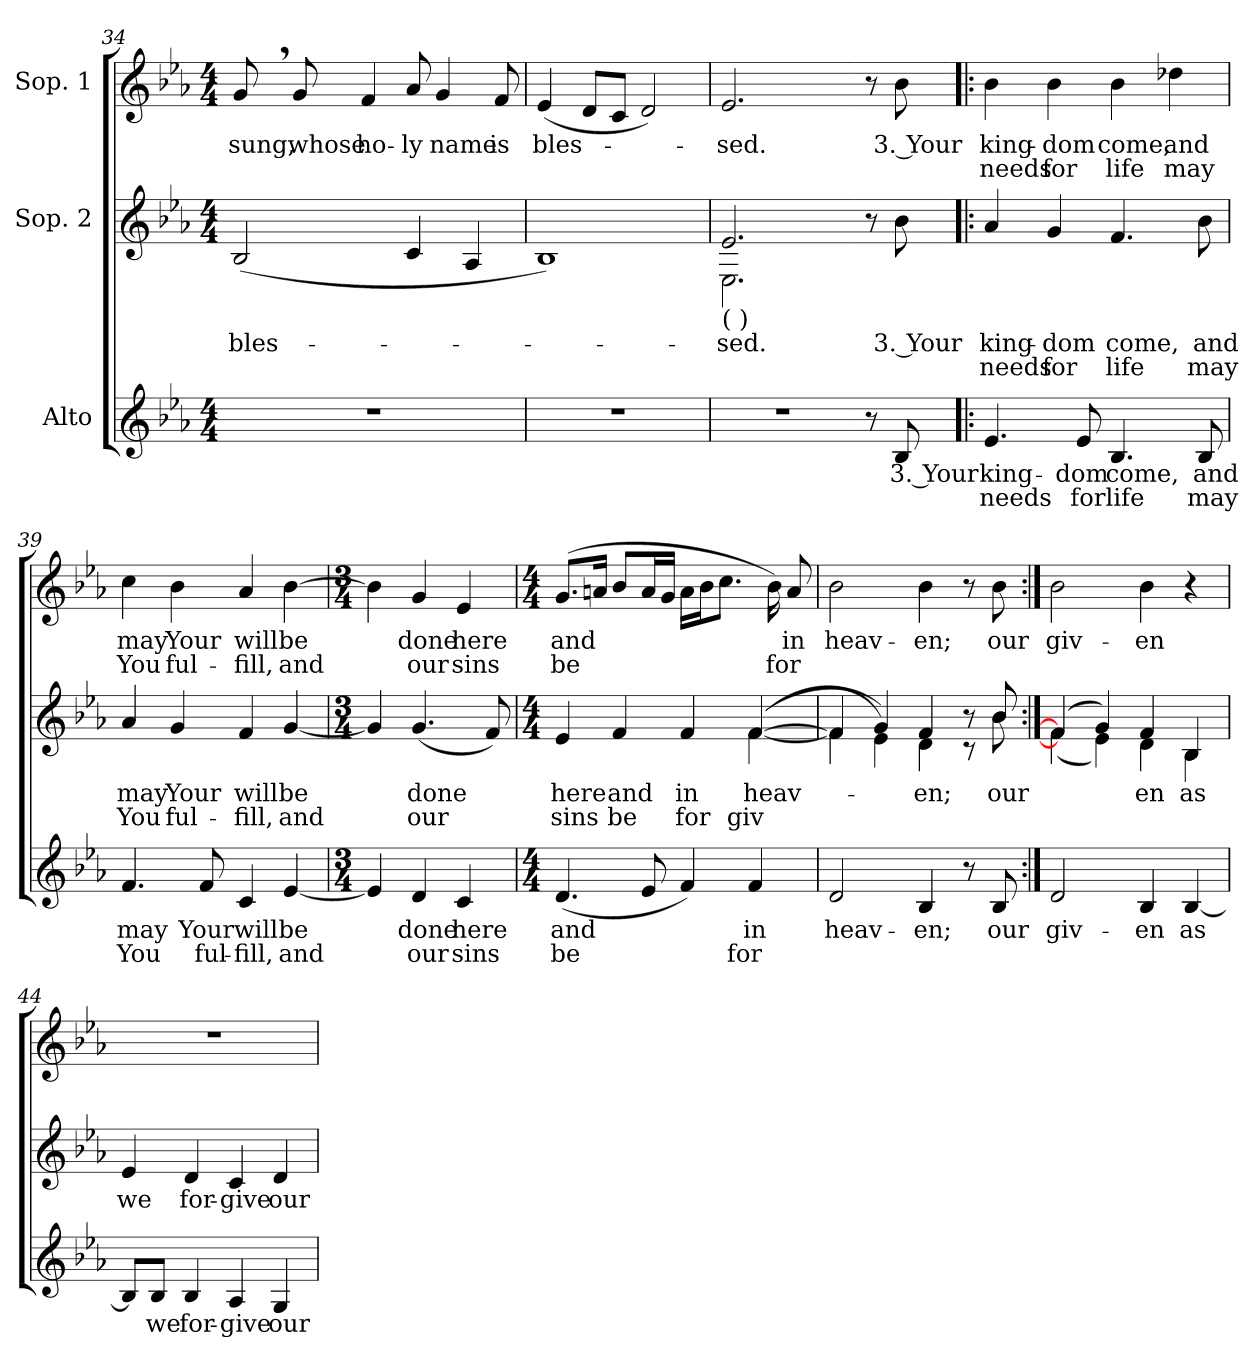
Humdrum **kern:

**kern	**text	**text	**kern	**text	**text	**kern	**text	**text
*part3	*part3	*part3	*part2	*part2	*part2	*part1	*part1	*part1
*staff3	*staff3	*staff3	*staff2	*staff2	*staff2	*staff1	*staff1	*staff1
*I"Alto	*	*	*I"Sop. 2	*	*	*I"Sop. 1	*	*
!!LO:LB:g=z
*clefG2	*	*	*clefG2	*	*	*clefG2	*	*
*k[b-e-a-]	*	*	*k[b-e-a-]	*	*	*k[b-e-a-]	*	*
*E-:	*	*	*E-:	*	*	*E-:	*	*
*M4/4	*	*	*M4/4	*	*	*M4/4	*	*
=34	=34	=34	=34	=34	=34	=34	=34	=34
!	!	!	!	!LO:LY:b	!	!	!	!
!	!	!	!	!	!	!	!LO:LY:b	!
1r	.	.	(<2B-/	bles-	.	8g,>/	sung,	.
!	!	!	!	!	!	!	!LO:LY:b	!
.	.	.	.	.	.	8g/	whose	.
!	!	!	!	!	!	!	!LO:LY:b	!
.	.	.	.	.	.	4f/	ho-	.
!	!	!	!	!	!	!	!LO:LY:b	!
.	.	.	4c/	.	.	8a-/	-ly	.
!	!	!	!	!	!	!	!LO:LY:b	!
.	.	.	.	.	.	4g/	name	.
.	.	.	4A-/	.	.	.	.	.
!	!	!	!	!	!	!	!LO:LY:b	!
.	.	.	.	.	.	8f/	is	.
=35	=35	=35	=35	=35	=35	=35	=35	=35
!	!	!	!	!	!	!	!LO:LY:b	!
1r	.	.	1B-)	.	.	(<4e-/	bles-	.
.	.	.	.	.	.	8d/L	.	.
.	.	.	.	.	.	8c/J	.	.
.	.	.	.	.	.	2d/)	.	.
=36	=36	=36	=36	=36	=36	=36	=36	=36
!	!	!	!	!LO:LY:b	!	!	!	!
*	*	*	*^	*	*	*	*	*
!	!	!	!LO:TX:b:t=( )	!	!	!	!	!	!
!	!	!	!	!	!	!	!	!LO:LY:b	!
1r	.	.	2.e-/	2.E-\	-sed.	.	2.e-/	-sed.	.
.	.	.	4ryy	4ryy	.	.	4ryy	.	.
*	*	*	*v	*v	*	*	*	*	*
=37-	=37-	=37-	=37-	=37-	=37-	=37-	=37-	=37-
8r	.	.	8r	.	.	8r	.	.
!	!LO:LY:b	!	!	!	!	!	!	!
!	!	!	!	!LO:LY:b	!	!	!	!
!	!	!	!	!	!	!	!LO:LY:b	!
8B-/	3. Your	.	8b-\	3. Your	.	8b-\	3. Your	.
=38!|:	=38!|:	=38!|:	=38!|:	=38!|:	=38!|:	=38!|:	=38!|:	=38!|:
!	!LO:LY:b	!LO:LY:b	!	!	!	!	!	!
!	!	!	!	!LO:LY:b	!LO:LY:b	!	!	!
!	!	!	!	!	!	!	!LO:LY:b	!LO:LY:b
4.e-/	king-	needs	4a-/	king-	needs	4b-\	king-	needs
!	!	!	!	!LO:LY:b	!LO:LY:b	!	!	!
!	!	!	!	!	!	!	!LO:LY:b	!LO:LY:b
.	.	.	4g/	-dom	for	4b-\	-dom	for
!	!LO:LY:b	!LO:LY:b	!	!	!	!	!	!
8e-/	-dom	for	.	.	.	.	.	.
!	!LO:LY:b	!LO:LY:b	!	!	!	!	!	!
!	!	!	!	!LO:LY:b	!LO:LY:b	!	!	!
!	!	!	!	!	!	!	!LO:LY:b	!LO:LY:b
4.B-/	come,	life	4.f/	come,	life	4b-\	come,	life
!	!	!	!	!	!	!	!LO:LY:b	!LO:LY:b
.	.	.	.	.	.	4dd-X\	and	may
!	!LO:LY:b	!LO:LY:b	!	!	!	!	!	!
!	!	!	!	!LO:LY:b	!LO:LY:b	!	!	!
8B-/	and	may	8b-\	and	may	.	.	.
!!LO:LB:g=z
=39	=39	=39	=39	=39	=39	=39	=39	=39
!	!LO:LY:b	!LO:LY:b	!	!	!	!	!	!
!	!	!	!	!LO:LY:b	!LO:LY:b	!	!	!
!	!	!	!	!	!	!	!LO:LY:b	!LO:LY:b
4.f/	may	You	4a-/	may	You	4cc\	may	You
!	!	!	!	!LO:LY:b	!LO:LY:b	!	!	!
!	!	!	!	!	!	!	!LO:LY:b	!LO:LY:b
.	.	.	4g/	Your	ful-	4b-\	Your	ful-
!	!LO:LY:b	!LO:LY:b	!	!	!	!	!	!
8f/	Your	ful-	.	.	.	.	.	.
!	!LO:LY:b	!LO:LY:b	!	!	!	!	!	!
!	!	!	!	!LO:LY:b	!LO:LY:b	!	!	!
!	!	!	!	!	!	!	!LO:LY:b	!LO:LY:b
4c/	will	-fill,	4f/	will	-fill,	4a-/	will	-fill,
!	!LO:LY:b	!LO:LY:b	!	!	!	!	!	!
!	!	!	!	!LO:LY:b	!LO:LY:b	!	!	!
!	!	!	!	!	!	!	!LO:LY:b	!LO:LY:b
[4e-/	be	and	[4g/	be	and	[4b-\	be	and
=40	=40	=40	=40	=40	=40	=40	=40	=40
*M3/4	*	*	*M3/4	*	*	*M3/4	*	*
4e-/]	.	.	4g/]	.	.	4b-\]	.	.
!	!LO:LY:b	!LO:LY:b	!	!	!	!	!	!
!	!	!	!	!LO:LY:b	!LO:LY:b	!	!	!
!	!	!	!	!	!	!	!LO:LY:b	!LO:LY:b
4d/	done	our	(<4.g/	done	our	4g/	done	our
!	!LO:LY:b	!LO:LY:b	!	!	!	!	!	!
!	!	!	!	!	!	!	!LO:LY:b	!LO:LY:b
4c/	here	sins	.	.	.	4e-/	here	sins
.	.	.	8f/)	.	.	.	.	.
=41	=41	=41	=41	=41	=41	=41	=41	=41
*M4/4	*	*	*M4/4	*	*	*M4/4	*	*
!	!LO:LY:b	!LO:LY:b	!	!	!	!	!	!
!	!	!	!	!LO:LY:b	!LO:LY:b	!	!	!
*	*	*	*^	*	*	*	*	*
!	!	!	!	!	!	!	!	!LO:LY:b	!LO:LY:b
(<4.d/	and	be	4e-/	2.ryy	here	sins	(>8.g/L	and	be
.	.	.	.	.	.	.	16an/Jk	.	.
!	!	!	!	!	!LO:LY:b	!LO:LY:b	!	!	!
.	.	.	4f/	.	and	be	8b-/L	.	.
8e-/	.	.	.	.	.	.	16a/L	.	.
.	.	.	.	.	.	.	16g/JJ	.	.
!	!	!	!	!	!LO:LY:b	!LO:LY:b	!	!	!
4f/)	.	.	4f/	.	in	for­	16a\LL	.	.
.	.	.	.	.	.	.	16b-\J	.	.
.	.	.	.	.	.	.	8.cc\J	.	.
!	!LO:LY:b	!LO:LY:b	!	!	!	!	!	!	!
!	!	!	!	!	!LO:LY:b	!LO:LY:b	!	!	!
4f/	in	for­	((<[>4f/	[<4f\	heav-	giv­	.	.	.
.	.	.	.	.	.	.	16b-\)	.	.
!	!	!	!	!	!	!	!	!LO:LY:b	!LO:LY:b
.	.	.	.	.	.	.	8a/	in	for­
=42	=42	=42	=42	=42	=42	=42	=42	=42	=42
!	!LO:LY:b	!	!	!	!	!	!	!	!
!	!	!	!	!	!	!	!	!LO:LY:b	!
2d/	heav-	.	4f/]	4f\]	.	.	2b-\	heav-	.
.	.	.	4g/)	4e-\)	.	.	.	.	.
!	!LO:LY:b	!	!	!	!	!	!	!	!
!	!	!	!	!	!LO:LY:b	!	!	!	!
!	!	!	!	!	!	!	!	!LO:LY:b	!
4B-/	-en;	.	4f/	4d\	-en;	.	4b-\	-en;	.
8r	.	.	8ra	8rc	.	.	8r	.	.
!	!LO:LY:b	!	!	!	!	!	!	!	!
!	!	!	!	!	!LO:LY:b	!	!	!	!
!	!	!	!	!	!	!	!	!LO:LY:b	!
8B-/	our	.	8b-/	8b-\	our	.	8b-\	our	.
!!LO:PB:g=z
=43:|!	=43:|!	=43:|!	=43:|!	=43:|!	=43:|!	=43:|!	=43:|!	=43:|!	=43:|!
!	!LO:LY:b	!	!	!	!	!	!	!	!
!	!	!	!	!	!	!	!	!LO:LY:b	!
2d/	giv-	.	(>4f/]	(<4f\]	.	.	2b-\	giv-	.
.	.	.	4g/)	4e-\)	.	.	.	.	.
!	!LO:LY:b	!	!	!	!	!	!	!	!
!	!	!	!	!	!LO:LY:b	!	!	!	!
!	!	!	!	!	!	!	!	!LO:LY:b	!
4B-/	-en	.	4f/	4d\	en	.	4b-\	-en	.
!	!LO:LY:b	!	!	!	!	!	!	!	!
!	!	!	!	!	!LO:LY:b	!	!	!	!
[4B-/	as	.	4B-/	4B-\	as	.	4r	.	.
*	*	*	*v	*v	*	*	*	*	*
=44	=44	=44	=44	=44	=44	=44	=44	=44
*	*	*	*^	*	*	*	*	*
!	!	!	!	!	!LO:LY:b	!	!	!	!
*	*	*	*v	*v	*	*	*	*	*
8B-/L]	.	.	4e-/	we	.	1r	.	.
!	!LO:LY:b	!	!	!	!	!	!	!
8B-/J	we	.	.	.	.	.	.	.
!	!LO:LY:b	!	!	!	!	!	!	!
!	!	!	!	!LO:LY:b	!	!	!	!
4B-/	for-	.	4d/	for-	.	.	.	.
!	!LO:LY:b	!	!	!	!	!	!	!
!	!	!	!	!LO:LY:b	!	!	!	!
4A-/	-give	.	4c/	-give	.	.	.	.
!	!LO:LY:b	!	!	!	!	!	!	!
!	!	!	!	!LO:LY:b	!	!	!	!
4G/	our	.	4d/	our	.	.	.	.
=	=	=	=	=	=	=	=	=
*-	*-	*-	*-	*-	*-	*-	*-	*-
